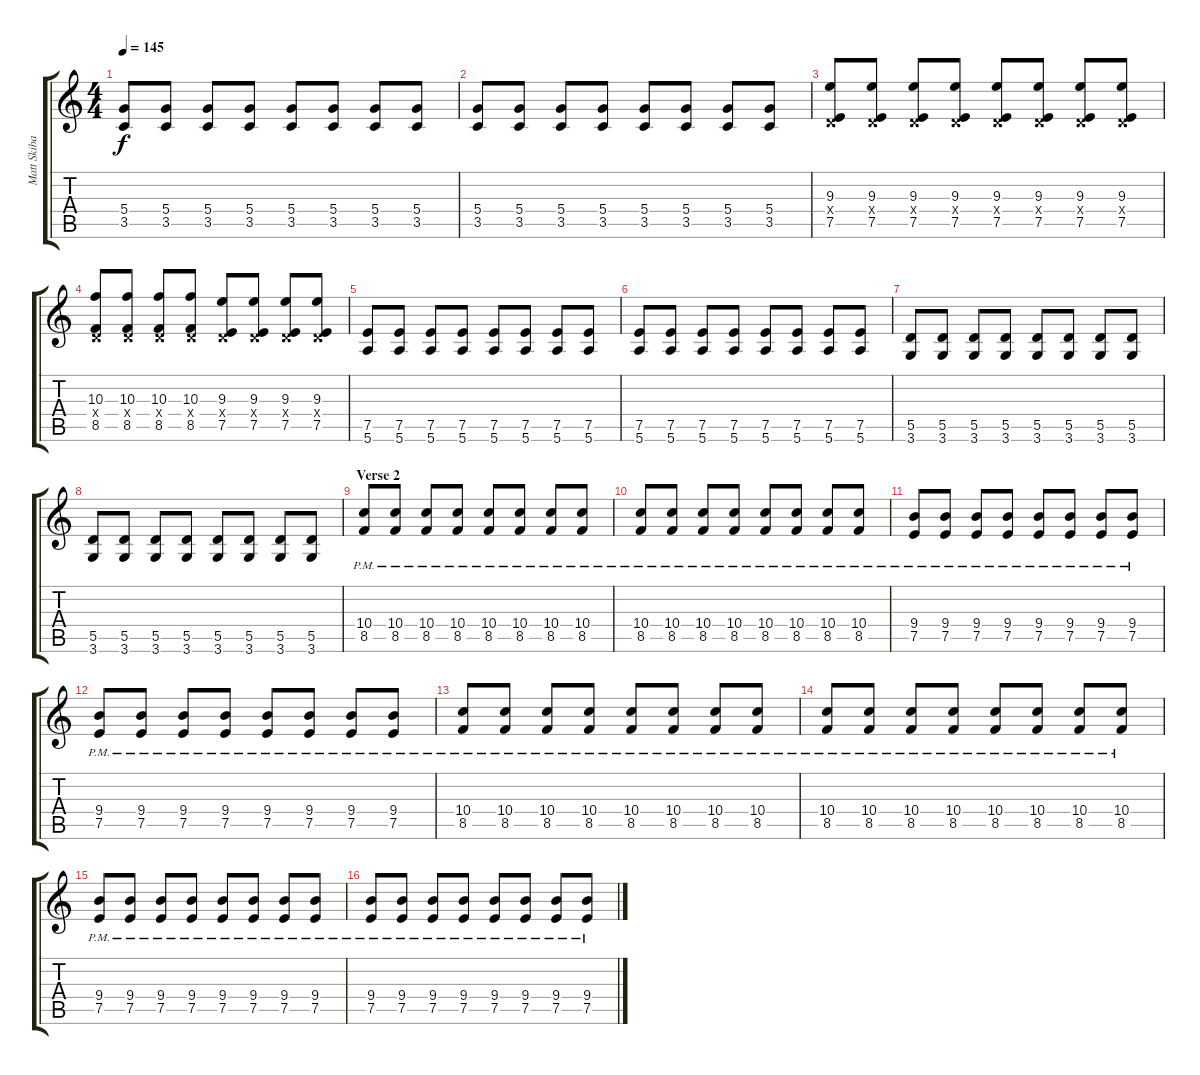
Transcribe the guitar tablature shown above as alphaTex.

\track ("Matt Skiba - Guitar" "Matt Skiba") {instrument distortionguitar}
\staff {score tabs}
\tuning (E4 B3 G3 D3 A2 E2) {hide}
\ts (4 4)
\tempo 145
\clef g2
\ks c
(5.4 3.5).8{dy f} (5.4 3.5).8 (5.4 3.5).8 (5.4 3.5).8 (5.4 3.5).8 (5.4 3.5).8 (5.4 3.5).8 (5.4 3.5).8 |
(5.4 3.5).8 (5.4 3.5).8 (5.4 3.5).8 (5.4 3.5).8 (5.4 3.5).8 (5.4 3.5).8 (5.4 3.5).8 (5.4 3.5).8 |
(9.3 0.4{x} 7.5).8 (9.3 0.4{x} 7.5).8 (9.3 0.4{x} 7.5).8 (9.3 0.4{x} 7.5).8 (9.3 0.4{x} 7.5).8 (9.3 0.4{x} 7.5).8 (9.3 0.4{x} 7.5).8 (9.3 0.4{x} 7.5).8 |
(10.3 0.4{x} 8.5).8 (10.3 0.4{x} 8.5).8 (10.3 0.4{x} 8.5).8 (10.3 0.4{x} 8.5).8 (9.3 0.4{x} 7.5).8 (9.3 0.4{x} 7.5).8 (9.3 0.4{x} 7.5).8 (9.3 0.4{x} 7.5).8 |
(7.5 5.6).8 (7.5 5.6).8 (7.5 5.6).8 (7.5 5.6).8 (7.5 5.6).8 (7.5 5.6).8 (7.5 5.6).8 (7.5 5.6).8 |
(7.5 5.6).8 (7.5 5.6).8 (7.5 5.6).8 (7.5 5.6).8 (7.5 5.6).8 (7.5 5.6).8 (7.5 5.6).8 (7.5 5.6).8 |
(5.5 3.6).8 (5.5 3.6).8 (5.5 3.6).8 (5.5 3.6).8 (5.5 3.6).8 (5.5 3.6).8 (5.5 3.6).8 (5.5 3.6).8 |
(5.5 3.6).8 (5.5 3.6).8 (5.5 3.6).8 (5.5 3.6).8 (5.5 3.6).8 (5.5 3.6).8 (5.5 3.6).8 (5.5 3.6).8 |
\section ("" "Verse 2")
(10.4{pm} 8.5{pm}).8 (10.4{pm} 8.5{pm}).8 (10.4{pm} 8.5{pm}).8 (10.4{pm} 8.5{pm}).8 (10.4{pm} 8.5{pm}).8 (10.4{pm} 8.5{pm}).8 (10.4{pm} 8.5{pm}).8 (10.4{pm} 8.5{pm}).8 |
(10.4{pm} 8.5{pm}).8 (10.4{pm} 8.5{pm}).8 (10.4{pm} 8.5{pm}).8 (10.4{pm} 8.5{pm}).8 (10.4{pm} 8.5{pm}).8 (10.4{pm} 8.5{pm}).8 (10.4{pm} 8.5{pm}).8 (10.4{pm} 8.5{pm}).8 |
(9.4{pm} 7.5{pm}).8 (9.4{pm} 7.5{pm}).8 (9.4{pm} 7.5{pm}).8 (9.4{pm} 7.5{pm}).8 (9.4{pm} 7.5{pm}).8 (9.4{pm} 7.5{pm}).8 (9.4{pm} 7.5{pm}).8 (9.4{pm} 7.5{pm}).8 |
(9.4{pm} 7.5{pm}).8 (9.4{pm} 7.5{pm}).8 (9.4{pm} 7.5{pm}).8 (9.4{pm} 7.5{pm}).8 (9.4{pm} 7.5{pm}).8 (9.4{pm} 7.5{pm}).8 (9.4{pm} 7.5{pm}).8 (9.4{pm} 7.5{pm}).8 |
(10.4{pm} 8.5{pm}).8 (10.4{pm} 8.5{pm}).8 (10.4{pm} 8.5{pm}).8 (10.4{pm} 8.5{pm}).8 (10.4{pm} 8.5{pm}).8 (10.4{pm} 8.5{pm}).8 (10.4{pm} 8.5{pm}).8 (10.4{pm} 8.5{pm}).8 |
(10.4{pm} 8.5{pm}).8 (10.4{pm} 8.5{pm}).8 (10.4{pm} 8.5{pm}).8 (10.4{pm} 8.5{pm}).8 (10.4{pm} 8.5{pm}).8 (10.4{pm} 8.5{pm}).8 (10.4{pm} 8.5{pm}).8 (10.4{pm} 8.5{pm}).8 |
(9.4{pm} 7.5{pm}).8 (9.4{pm} 7.5{pm}).8 (9.4{pm} 7.5{pm}).8 (9.4{pm} 7.5{pm}).8 (9.4{pm} 7.5{pm}).8 (9.4{pm} 7.5{pm}).8 (9.4{pm} 7.5{pm}).8 (9.4{pm} 7.5{pm}).8 |
(9.4{pm} 7.5{pm}).8 (9.4{pm} 7.5{pm}).8 (9.4{pm} 7.5{pm}).8 (9.4{pm} 7.5{pm}).8 (9.4{pm} 7.5{pm}).8 (9.4{pm} 7.5{pm}).8 (9.4{pm} 7.5{pm}).8 (9.4{pm} 7.5{pm}).8
